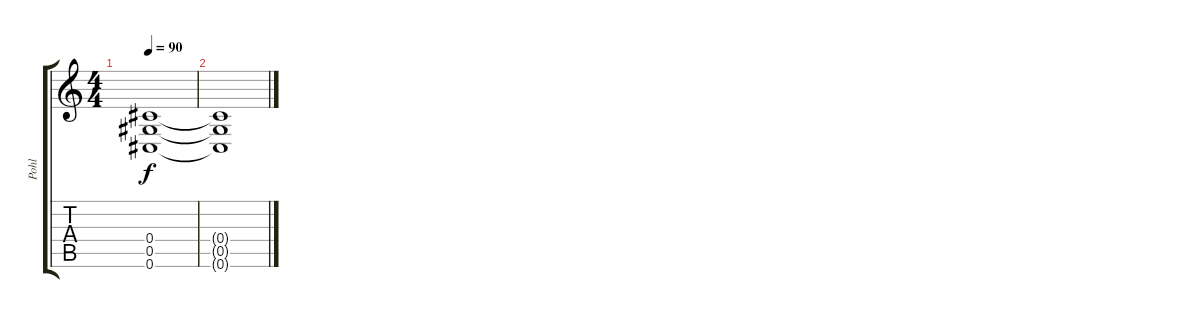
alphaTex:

\track ("Pohl" "Pohl") {instrument distortionguitar}
\staff {score tabs}
\tuning (Eb4 Bb3 Gb3 Db3 Ab2 Db2) {hide}
\ts (4 4)
\tempo 90
\clef g2
\ks c
(0.4{t} 0.5{t} 0.6{t}).1{dy f} |
(0.4{t} 0.5{t} 0.6{t}).1
